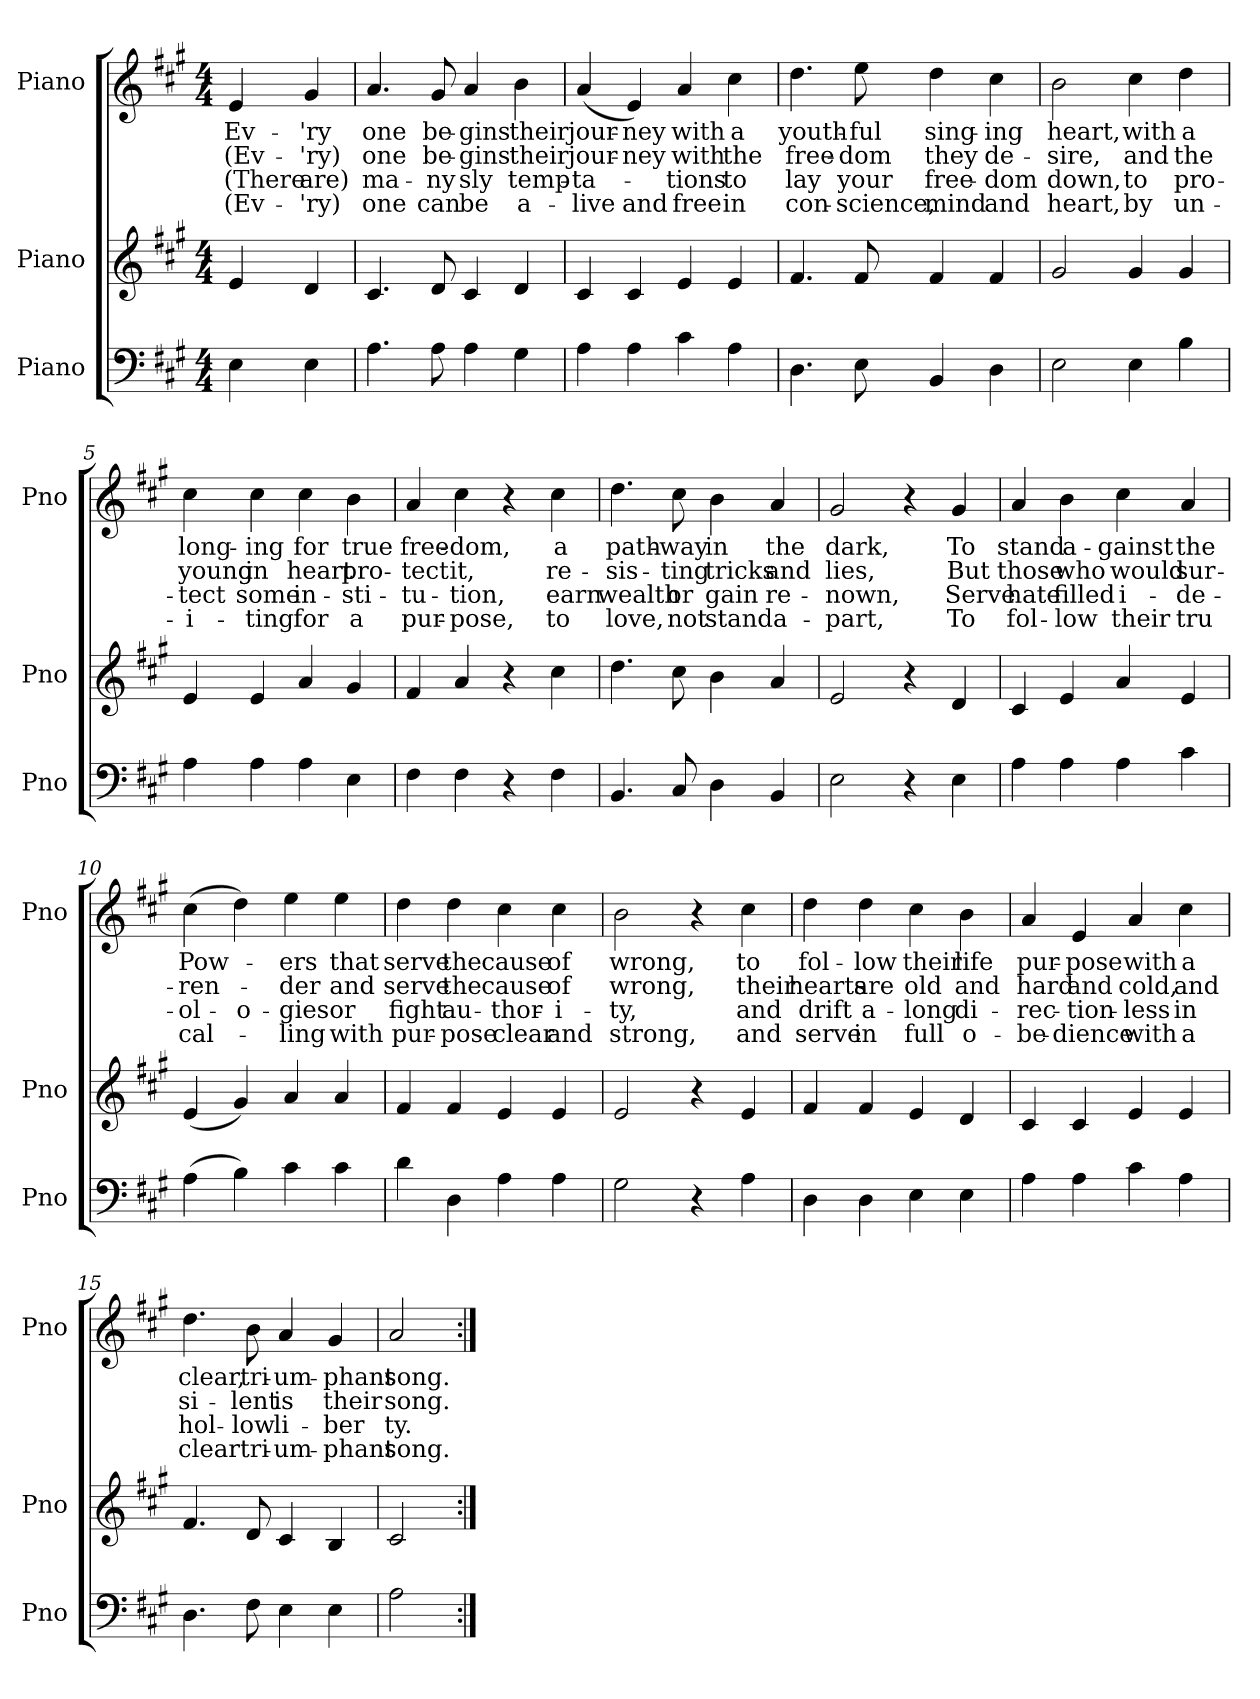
**kern	**kern	**kern	**text	**text	**text	**text
*part3	*part2	*part1	*part1	*part1	*part1	*part1
*staff3	*staff2	*staff1	*staff1	*staff1	*staff1	*staff1
*I"Piano	*I"Piano	*I"Piano	*	*	*	*
*I'Pno	*I'Pno	*I'Pno	*	*	*	*
*clefF4	*clefG2	*clefG2	*	*	*	*
*k[f#c#g#]	*k[f#c#g#]	*k[f#c#g#]	*	*	*	*
*M4/4	*M4/4	*M4/4	*	*	*	*
*MM160	*MM160	*MM160	*	*	*	*
=	=	=	=	=	=	=
!	!	!	!LO:LY:b	!LO:LY:b	!LO:LY:b	!LO:LY:b
4E\	4e/	4e/	Ev-	(Ev-	(There	(Ev-
!	!	!	!LO:LY:b	!LO:LY:b	!LO:LY:b	!LO:LY:b
4E\	4d/	4g#/	-'ry	-'ry)	are)	-'ry)
=1	=1	=1	=1	=1	=1	=1
!	!	!	!LO:LY:b	!LO:LY:b	!LO:LY:b	!LO:LY:b
4.A\	4.c#/	4.a/	one	one	ma-	one
!	!	!	!LO:LY:b	!LO:LY:b	!LO:LY:b	!LO:LY:b
8A\	8d/	8g#/	be-	be-	-ny	can
!	!	!	!LO:LY:b	!LO:LY:b	!LO:LY:b	!LO:LY:b
4A\	4c#/	4a/	-gins	-gins	sly	be
!	!	!	!LO:LY:b	!LO:LY:b	!LO:LY:b	!LO:LY:b
4G#\	4d/	4b\	their	their	temp-	a-
=2	=2	=2	=2	=2	=2	=2
!	!	!	!LO:LY:b	!LO:LY:b	!LO:LY:b	!LO:LY:b
4A\	4c#/	(4a/	jour-	jour-	-ta-	-live
!	!	!	!LO:LY:b	!LO:LY:b	!	!LO:LY:b
4A\	4c#/	4e/)	-ney	-ney	.	and
!	!	!	!LO:LY:b	!LO:LY:b	!LO:LY:b	!LO:LY:b
4c#\	4e/	4a/	with	with	tions	free
!	!	!	!LO:LY:b	!LO:LY:b	!LO:LY:b	!LO:LY:b
4A\	4e/	4cc#\	a	the	to	in
=3	=3	=3	=3	=3	=3	=3
!	!	!	!LO:LY:b	!LO:LY:b	!LO:LY:b	!LO:LY:b
4.D\	4.f#/	4.dd\	youth-	free-	lay	con-
!	!	!	!LO:LY:b	!LO:LY:b	!LO:LY:b	!LO:LY:b
8E\	8f#/	8ee\	-ful	-dom	your	-science,
!	!	!	!LO:LY:b	!LO:LY:b	!LO:LY:b	!LO:LY:b
4BB/	4f#/	4dd\	sing-	they	free-	mind
!	!	!	!LO:LY:b	!LO:LY:b	!LO:LY:b	!LO:LY:b
4D\	4f#/	4cc#\	-ing	de-	-dom	and
!!LO:LB:g=z
=4	=4	=4	=4	=4	=4	=4
!	!	!	!LO:LY:b	!LO:LY:b	!LO:LY:b	!LO:LY:b
2E\	2g#/	2b\	heart,	-sire,	down,	heart,
!	!	!	!LO:LY:b	!LO:LY:b	!LO:LY:b	!LO:LY:b
4E\	4g#/	4cc#\	with	and	to	by
!	!	!	!LO:LY:b	!LO:LY:b	!LO:LY:b	!LO:LY:b
4B\	4g#/	4dd\	a	the	pro-	un-
=5	=5	=5	=5	=5	=5	=5
!	!	!	!LO:LY:b	!LO:LY:b	!LO:LY:b	!LO:LY:b
4A\	4e/	4cc#\	long-	young	-tect	-i-
!	!	!	!LO:LY:b	!LO:LY:b	!LO:LY:b	!LO:LY:b
4A\	4e/	4cc#\	-ing	in	some	-ting
!	!	!	!LO:LY:b	!LO:LY:b	!LO:LY:b	!LO:LY:b
4A\	4a/	4cc#\	for	heart	in-	for
!	!	!	!LO:LY:b	!LO:LY:b	!LO:LY:b	!LO:LY:b
4E\	4g#/	4b\	true	pro-	-sti-	a
=6	=6	=6	=6	=6	=6	=6
!	!	!	!LO:LY:b	!LO:LY:b	!LO:LY:b	!LO:LY:b
4F#\	4f#/	4a/	free-	-tect	-tu-	pur-
!	!	!	!LO:LY:b	!LO:LY:b	!LO:LY:b	!LO:LY:b
4F#\	4a/	4cc#\	-dom,	it,	-tion,	-pose,
4r	4r	4r	.	.	.	.
!	!	!	!LO:LY:b	!LO:LY:b	!LO:LY:b	!LO:LY:b
4F#\	4cc#\	4cc#\	a	re-	earn	to
=7	=7	=7	=7	=7	=7	=7
!	!	!	!LO:LY:b	!LO:LY:b	!LO:LY:b	!LO:LY:b
4.BB/	4.dd\	4.dd\	path-	-sis-	wealth	love,
!	!	!	!LO:LY:b	!LO:LY:b	!LO:LY:b	!LO:LY:b
8C#/	8cc#\	8cc#\	-way	-ting	or	not
!	!	!	!LO:LY:b	!LO:LY:b	!LO:LY:b	!LO:LY:b
4D\	4b\	4b\	in	tricks	gain	stand
!	!	!	!LO:LY:b	!LO:LY:b	!LO:LY:b	!LO:LY:b
4BB/	4a/	4a/	the	and	re-	a-
!!LO:PB:g=z
=8	=8	=8	=8	=8	=8	=8
!	!	!	!LO:LY:b	!LO:LY:b	!LO:LY:b	!LO:LY:b
2E\	2e/	2g#/	dark,	lies,	-nown,	-part,
4r	4r	4r	.	.	.	.
!	!	!	!LO:LY:b	!LO:LY:b	!LO:LY:b	!LO:LY:b
4E\	4d/	4g#/	To	But	Serve	To
=9	=9	=9	=9	=9	=9	=9
!	!	!	!LO:LY:b	!LO:LY:b	!LO:LY:b	!LO:LY:b
4A\	4c#/	4a/	stand	those	hate	fol-
!	!	!	!LO:LY:b	!LO:LY:b	!LO:LY:b	!LO:LY:b
4A\	4e/	4b\	a-	who	filled	-low
!	!	!	!LO:LY:b	!LO:LY:b	!LO:LY:b	!LO:LY:b
4A\	4a/	4cc#\	-gainst	would	i-	their
!	!	!	!LO:LY:b	!LO:LY:b	!LO:LY:b	!LO:LY:b
4c#\	4e/	4a/	the	sur-	-de-	tru
=10	=10	=10	=10	=10	=10	=10
!	!	!	!LO:LY:b	!LO:LY:b	!LO:LY:b	!LO:LY:b
(4A\	(4e/	(4cc#\	Pow-	-ren-	-ol-	cal-
!	!	!	!	!	!LO:LY:b	!
4B\)	4g#/)	4dd\)	.	.	-o-	.
!	!	!	!LO:LY:b	!LO:LY:b	!LO:LY:b	!LO:LY:b
4c#\	4a/	4ee\	ers	der	-gies	ling
!	!	!	!LO:LY:b	!LO:LY:b	!LO:LY:b	!LO:LY:b
4c#\	4a/	4ee\	that	and	or	with
=11	=11	=11	=11	=11	=11	=11
!	!	!	!LO:LY:b	!LO:LY:b	!LO:LY:b	!LO:LY:b
4d\	4f#/	4dd\	serve	serve	fight	pur-
!	!	!	!LO:LY:b	!LO:LY:b	!LO:LY:b	!LO:LY:b
4D\	4f#/	4dd\	the	the	au-	-pose
!	!	!	!LO:LY:b	!LO:LY:b	!LO:LY:b	!LO:LY:b
4A\	4e/	4cc#\	cause	cause	-thor-	clear
!	!	!	!LO:LY:b	!LO:LY:b	!LO:LY:b	!LO:LY:b
4A\	4e/	4cc#\	of	of	-i-	and
!!LO:LB:g=z
=12	=12	=12	=12	=12	=12	=12
!	!	!	!LO:LY:b	!LO:LY:b	!LO:LY:b	!LO:LY:b
2G#\	2e/	2b\	wrong,	wrong,	-ty,	strong,
4r	4r	4r	.	.	.	.
!	!	!	!LO:LY:b	!LO:LY:b	!LO:LY:b	!LO:LY:b
4A\	4e/	4cc#\	to	their	and	and
=13	=13	=13	=13	=13	=13	=13
!	!	!	!LO:LY:b	!LO:LY:b	!LO:LY:b	!LO:LY:b
4D\	4f#/	4dd\	fol-	hearts	drift	serve
!	!	!	!LO:LY:b	!LO:LY:b	!LO:LY:b	!LO:LY:b
4D\	4f#/	4dd\	-low	are	a-	in
!	!	!	!LO:LY:b	!LO:LY:b	!LO:LY:b	!LO:LY:b
4E\	4e/	4cc#\	their	old	-long	full
!	!	!	!LO:LY:b	!LO:LY:b	!LO:LY:b	!LO:LY:b
4E\	4d/	4b\	life	and	di-	o-
=14	=14	=14	=14	=14	=14	=14
!	!	!	!LO:LY:b	!LO:LY:b	!LO:LY:b	!LO:LY:b
4A\	4c#/	4a/	pur-	hard	-rec-	-be-
!	!	!	!LO:LY:b	!LO:LY:b	!LO:LY:b	!LO:LY:b
4A\	4c#/	4e/	-pose	and	-tion-	-dience
!	!	!	!LO:LY:b	!LO:LY:b	!LO:LY:b	!LO:LY:b
4c#\	4e/	4a/	with	cold,	-less	with
!	!	!	!LO:LY:b	!LO:LY:b	!LO:LY:b	!LO:LY:b
4A\	4e/	4cc#\	a	and	in	a
=15	=15	=15	=15	=15	=15	=15
!	!	!	!LO:LY:b	!LO:LY:b	!LO:LY:b	!LO:LY:b
4.D\	4.f#/	4.dd\	clear,	si-	hol-	clear
!	!	!	!LO:LY:b	!LO:LY:b	!LO:LY:b	!LO:LY:b
8F#\	8d/	8b\	tri-	-lent	-low	tri-
!	!	!	!LO:LY:b	!LO:LY:b	!LO:LY:b	!LO:LY:b
4E\	4c#/	4a/	-um-	is	li-	-um-
!	!	!	!LO:LY:b	!LO:LY:b	!LO:LY:b	!LO:LY:b
4E\	4B/	4g#/	-phant	their	-ber	-phant
=16	=16	=16	=16	=16	=16	=16
!	!	!	!LO:LY:b	!LO:LY:b	!LO:LY:b	!LO:LY:b
2A\	2c#/	2a/	song.	song.	ty.	song.
=:|!	=:|!	=:|!	=:|!	=:|!	=:|!	=:|!
*-	*-	*-	*-	*-	*-	*-
